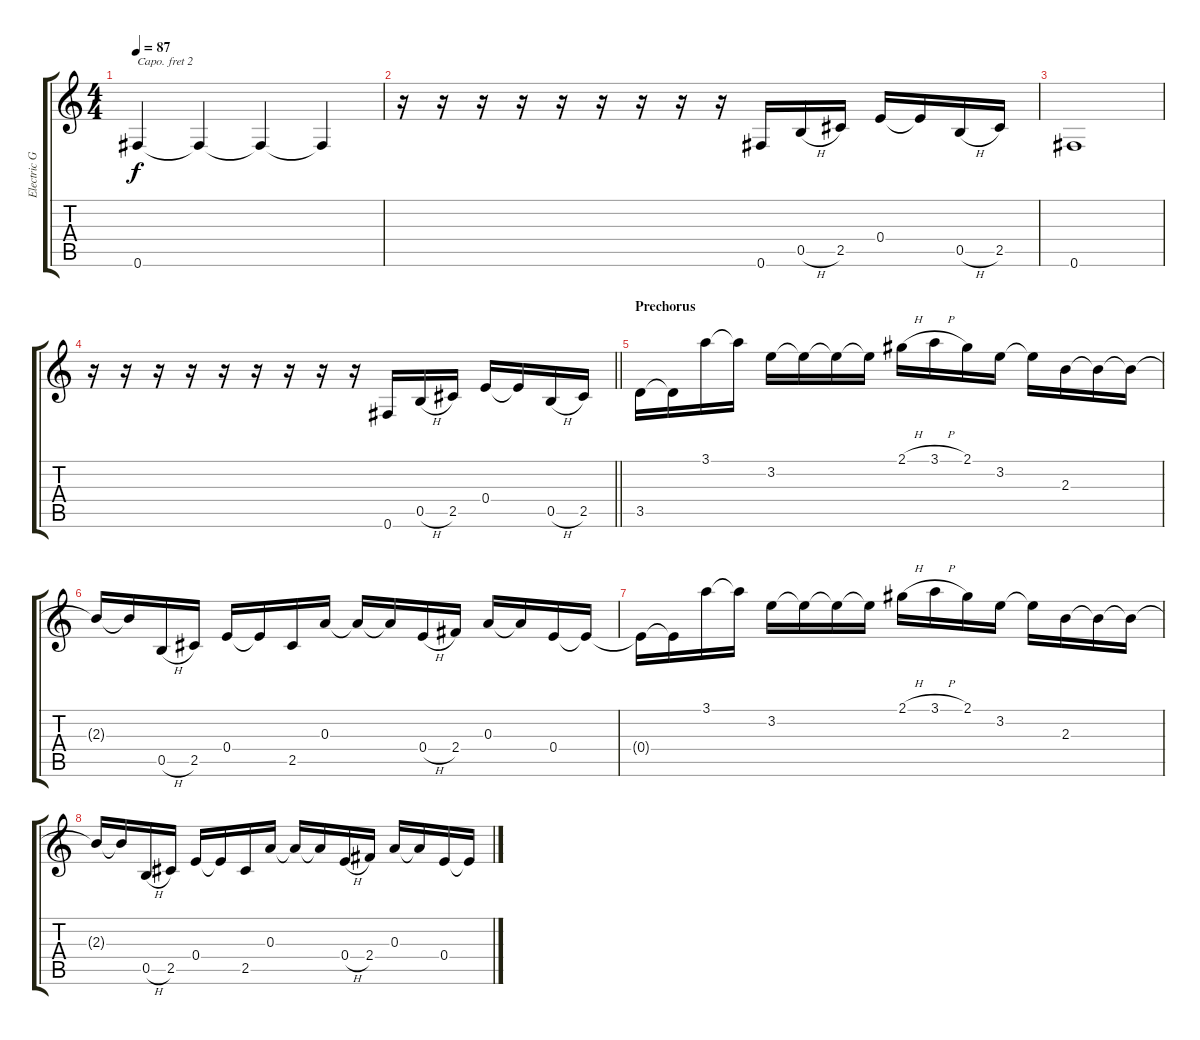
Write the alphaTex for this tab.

\track ("Electric Guitar (Capo @2)" "Electric G") {instrument electricguitarclean}
\staff {score tabs}
\capo 2
\tuning (E4 B3 G3 D3 A2 E2) {hide}
\ts (4 4)
\tempo 87
\clef g2
\ks c
0.6.4{dy f} 0.6{t}.4 0.6{t}.4 0.6{t}.4 |
r.16 r.16 r.16 r.16 r.16 r.16 r.16 r.16 r.16 0.6.16 0.5{h}.16 2.5.16 0.4.16 0.4{t}.16 0.5{h}.16 2.5.16 |
0.6.1 |
\barLineRight lightlight
r.16 r.16 r.16 r.16 r.16 r.16 r.16 r.16 r.16 0.6.16 0.5{h}.16 2.5.16 0.4.16 0.4{t}.16 0.5{h}.16 2.5.16 |
\section ("" "Prechorus")
3.5.16 3.5{t}.16 3.1.16 3.1{t}.16 3.2.16 3.2{t}.16 3.2{t}.16 3.2{t}.16 2.1{h}.16 3.1{h}.16 2.1.16 3.2.16 3.2{t}.16 2.3.16 2.3{t}.16 2.3{t}.16 |
2.3{t}.16 2.3{t}.16 0.5{h}.16 2.5.16 0.4.16 0.4{t}.16 2.5.16 0.3.16 0.3{t}.16 0.3{t}.16 0.4{h}.16 2.4.16 0.3.16 0.3{t}.16 0.4.16 0.4{t}.16 |
0.4{t}.16 0.4{t}.16 3.1.16 3.1{t}.16 3.2.16 3.2{t}.16 3.2{t}.16 3.2{t}.16 2.1{h}.16 3.1{h}.16 2.1.16 3.2.16 3.2{t}.16 2.3.16 2.3{t}.16 2.3{t}.16 |
2.3{t}.16 2.3{t}.16 0.5{h}.16 2.5.16 0.4.16 0.4{t}.16 2.5.16 0.3.16 0.3{t}.16 0.3{t}.16 0.4{h}.16 2.4.16 0.3.16 0.3{t}.16 0.4.16 0.4{t}.16
